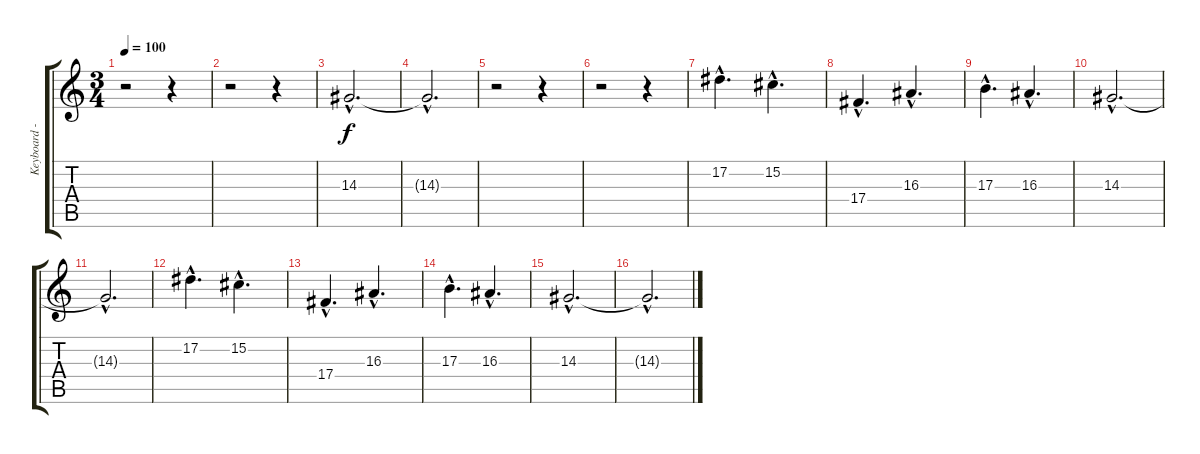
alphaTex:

\track ("Keyboard - Flute" "Keyboard -") {instrument flute}
\staff {score tabs}
\tuning (Eb4 Bb3 Gb3 Db3 Ab2 Eb2) {hide}
\ts (3 4)
\tempo 100
\clef g2
\ks c
r.2{dy f} r.4 |
r.2 r.4 |
14.3{hac}.2{d} |
14.3{hac t}.2{d} |
r.2 r.4 |
r.2 r.4 |
17.2{hac}.4{d volume 10} 15.2{hac}.4{d} |
17.4{hac}.4{d} 16.3{hac}.4{d} |
17.3{hac}.4{d} 16.3{hac}.4{d} |
14.3{hac}.2{d} |
14.3{hac t}.2{d} |
17.2{hac}.4{d} 15.2{hac}.4{d} |
17.4{hac}.4{d} 16.3{hac}.4{d} |
17.3{hac}.4{d} 16.3{hac}.4{d} |
14.3{hac}.2{d} |
14.3{hac t}.2{d}
